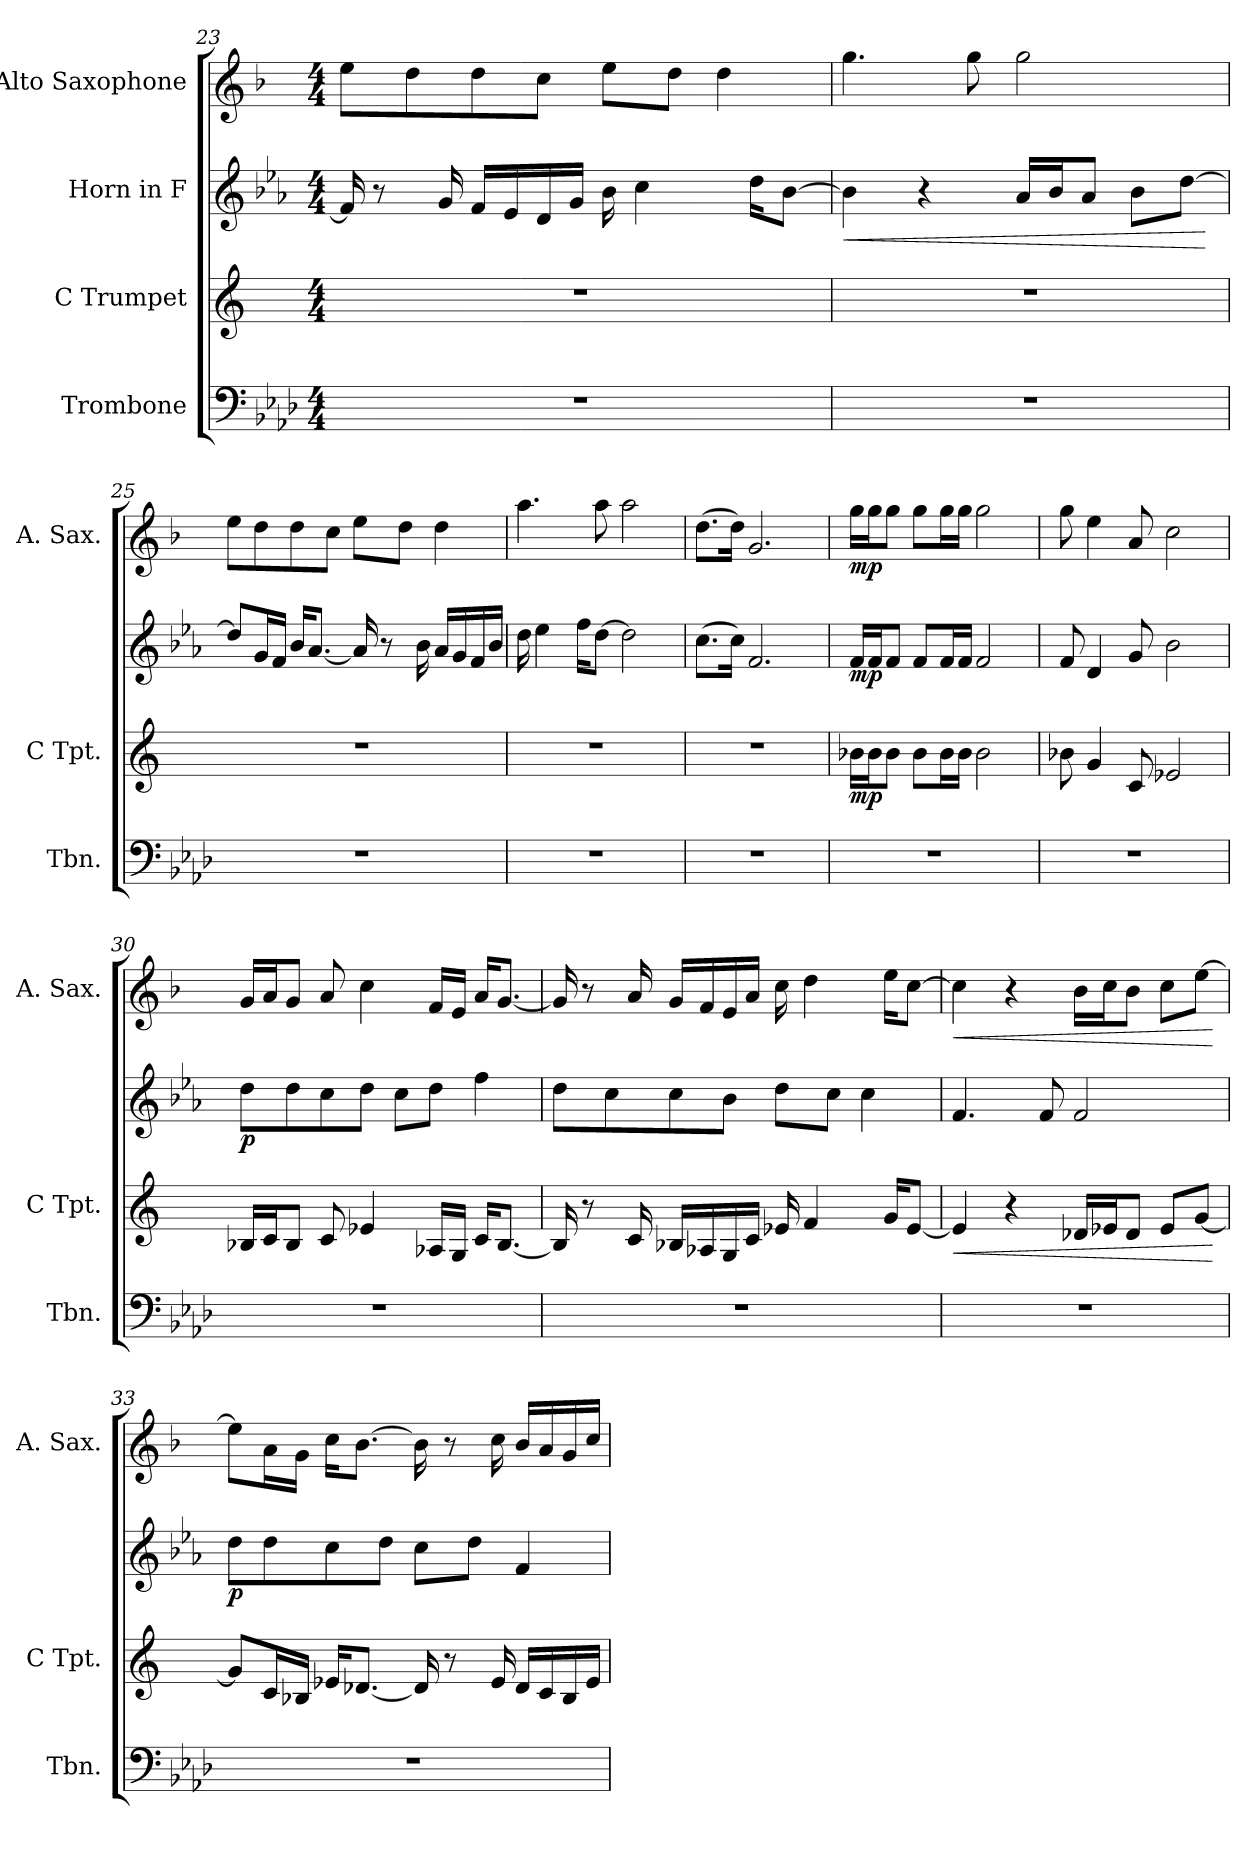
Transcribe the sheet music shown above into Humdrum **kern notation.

**kern	**kern	**dynam	**kern	**dynam	**kern	**dynam
*part4	*part3	*part3	*part2	*part2	*part1	*part1
*staff4	*staff3	*staff3	*staff2	*staff2	*staff1	*staff1
*I"Trombone	*I"C Trumpet	*	*I"Horn in F	*	*I"Alto Saxophone	*
*I'Tbn.	*I'C Tpt.	*	*	*	*I'A. Sax.	*
*clefF4	*clefG2	*	*clefG2	*	*clefG2	*
*	*	*	*ITrd4c7	*	*ITrd5c9	*
*k[b-e-a-d-]	*k[]	*	*k[b-e-a-d-]	*	*k[b-e-a-d-]	*
*M4/4	*M4/4	*	*M4/4	*	*M4/4	*
=23	=23	=23	=23	=23	=23	=23
1r	1r	.	16B-/]	.	8g\L	.
.	.	.	8r	.	.	.
.	.	.	.	.	8f\	.
.	.	.	16c/	.	.	.
.	.	.	16B-/LL	.	8f\	.
.	.	.	16A-/	.	.	.
.	.	.	16G/	.	8e-\J	.
.	.	.	16c/JJ	.	.	.
.	.	.	16e-\	.	8g\L	.
.	.	.	4f\	.	.	.
.	.	.	.	.	8f\J	.
.	.	.	.	.	4f\	.
.	.	.	16g\KL	.	.	.
.	.	.	[8e-\J	.	.	.
=24	=24	=24	=24	=24	=24	=24
!	!	!	!	!LO:HP:b	!	!
1r	1r	.	4e-\]	<	4.b-\	.
.	.	.	4r	.	.	.
.	.	.	.	.	8b-\	.
.	.	.	16d-/LL	.	2b-\	.
.	.	.	16e-/J	.	.	.
.	.	.	8d-/J	.	.	.
.	.	.	8e-\L	.	.	.
.	.	.	[8g\J	.	.	.
.	.	.	.	[	.	.
!!LO:PB:g=z
=25	=25	=25	=25	=25	=25	=25
1r	1r	.	8g/L]	.	8g\L	.
.	.	.	16c/L	.	8f\	.
.	.	.	16B-/JJ	.	.	.
.	.	.	16e-/KL	.	8f\	.
.	.	.	[8.d-/J	.	.	.
.	.	.	.	.	8e-\J	.
.	.	.	16d-/]	.	8g\L	.
.	.	.	8r	.	.	.
.	.	.	.	.	8f\J	.
.	.	.	16e-\	.	.	.
.	.	.	16d-/LL	.	4f\	.
.	.	.	16c/	.	.	.
.	.	.	16B-/	.	.	.
.	.	.	16e-/JJ	.	.	.
=26	=26	=26	=26	=26	=26	=26
1r	1r	.	16g\	.	4.cc\	.
.	.	.	4a-\	.	.	.
.	.	.	16b-\KL	.	.	.
.	.	.	[8g\J	.	8cc\	.
.	.	.	2g\]	.	2cc\	.
=27	=27	=27	=27	=27	=27	=27
1r	1r	.	(8.f\L	.	(8.f\L	.
.	.	.	16f\Jk)	.	16f\Jk)	.
.	.	.	2.B-/	.	2.B-/	.
!!LO:LB:g=z
=28	=28	=28	=28	=28	=28	=28
*	*	*	*	*	*MM95	*
!	!	!LO:DY:b	!	!LO:DY:b	!	!LO:DY:b
1r	16b-X\LL	mp	16B-/LL	mp	16b-\LL	mp
.	16b-\J	.	16B-/J	.	16b-\J	.
.	8b-\J	.	8B-/J	.	8b-\J	.
.	8b-\L	.	8B-/L	.	8b-\L	.
.	16b-\L	.	16B-/L	.	16b-\L	.
.	16b-\JJ	.	16B-/JJ	.	16b-\JJ	.
.	2b-\	.	2B-/	.	2b-\	.
=29	=29	=29	=29	=29	=29	=29
1r	8b-X\	.	8B-/	.	8b-\	.
.	4g/	.	4G/	.	4g\	.
.	8c/	.	8c/	.	8c/	.
.	2e-X/	.	2e-\	.	2e-\	.
=30	=30	=30	=30	=30	=30	=30
!	!	!	!	!LO:DY:b	!	!
1r	16B-X/LL	.	8g\L	p	16B-/LL	.
.	16c/J	.	.	.	16c/J	.
.	8B-/J	.	8g\	.	8B-/J	.
.	8c/	.	8f\	.	8c/	.
.	4e-X/	.	8g\J	.	4e-\	.
.	.	.	8f\L	.	.	.
.	16A-X/LL	.	8g\J	.	16A-/LL	.
.	16G/JJ	.	.	.	16G/JJ	.
.	16c/KL	.	4b-\	.	16c/KL	.
.	[8.B-/J	.	.	.	[8.B-/J	.
!!LO:LB:g=z
=31	=31	=31	=31	=31	=31	=31
1r	16B-/]	.	8g\L	.	16B-/]	.
.	8r	.	.	.	8r	.
.	.	.	8f\	.	.	.
.	16c/	.	.	.	16c/	.
.	16B-X/LL	.	8f\	.	16B-/LL	.
.	16A-X/	.	.	.	16A-/	.
.	16G/	.	8e-\J	.	16G/	.
.	16c/JJ	.	.	.	16c/JJ	.
.	16e-X/	.	8g\L	.	16e-\	.
.	4f/	.	.	.	4f\	.
.	.	.	8f\J	.	.	.
.	.	.	4f\	.	.	.
.	16g/KL	.	.	.	16g\KL	.
.	[8e-/J	.	.	.	[8e-\J	.
=32	=32	=32	=32	=32	=32	=32
!	!	!LO:HP:b	!	!	!	!LO:HP:b
1r	4e-/]	<	4.B-/	.	4e-\]	<
.	4r	.	.	.	4r	.
.	.	.	8B-/	.	.	.
.	16d-X/LL	.	2B-/	.	16d-\LL	.
.	16e-X/J	.	.	.	16e-\J	.
.	8d-/J	.	.	.	8d-\J	.
.	8e-/L	.	.	.	8e-\L	.
.	[8g/J	.	.	.	[8g\J	.
.	.	[	.	.	.	[
=33	=33	=33	=33	=33	=33	=33
!	!	!	!	!LO:DY:b	!	!
1r	8g/L]	.	8g\L	p	8g\L]	.
.	16c/L	.	8g\	.	16c\L	.
.	16B-X/JJ	.	.	.	16B-\JJ	.
.	16e-X/KL	.	8f\	.	16e-\KL	.
.	[8.d-X/J	.	.	.	[8.d-\J	.
.	.	.	8g\J	.	.	.
.	16d-/]	.	8f\L	.	16d-\]	.
.	8r	.	.	.	8r	.
.	.	.	8g\J	.	.	.
.	16e-/	.	.	.	16e-\	.
.	16d-/LL	.	4B-/	.	16d-/LL	.
.	16c/	.	.	.	16c/	.
.	16B-/	.	.	.	16B-/	.
.	16e-/JJ	.	.	.	16e-/JJ	.
=	=	=	=	=	=	=
*-	*-	*-	*-	*-	*-	*-
